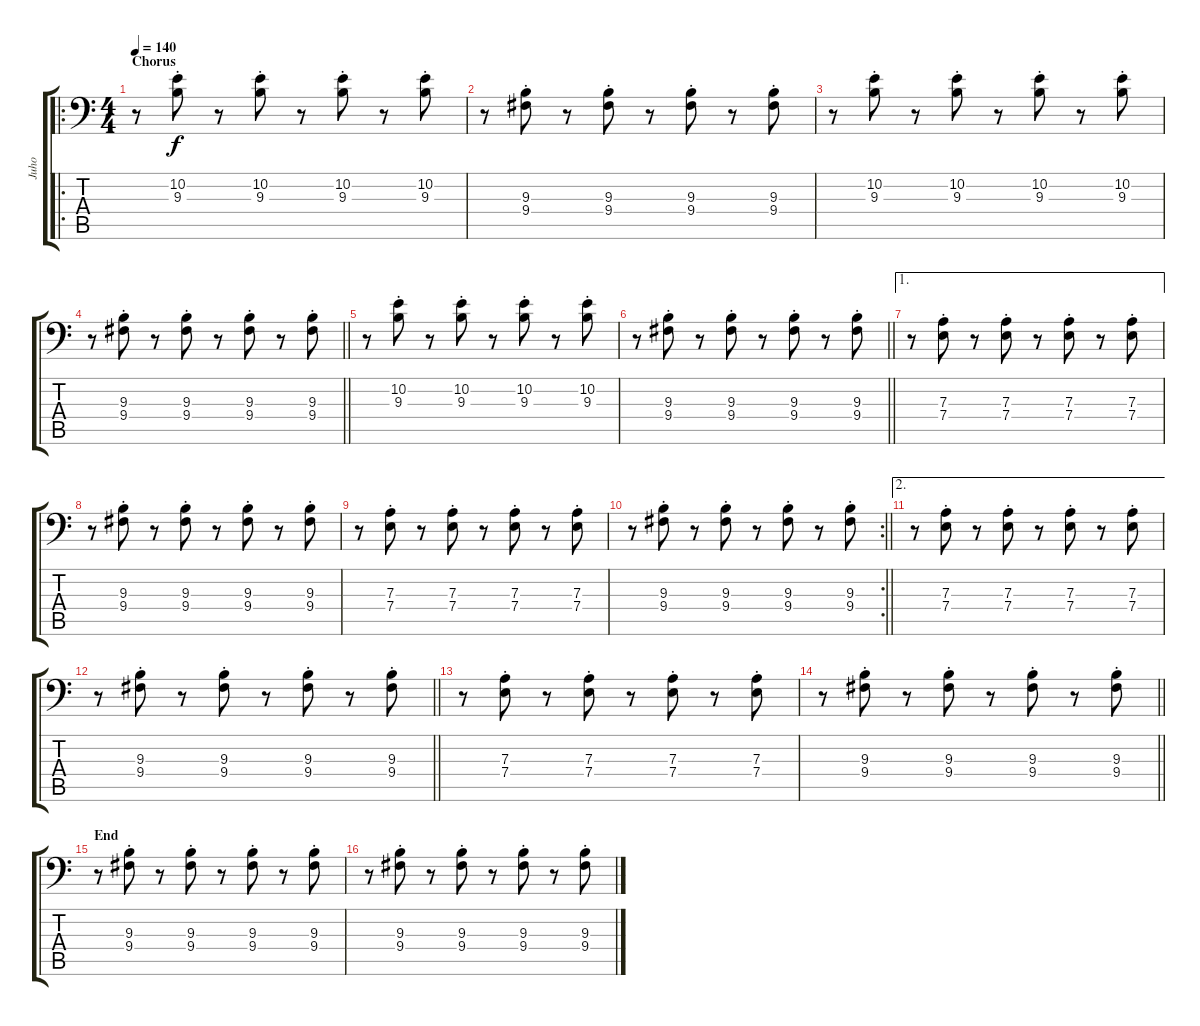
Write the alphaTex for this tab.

\track ("Juho" "Juho") {instrument accordion}
\staff {score tabs}
\tuning (B3 Gb3 D3 A2 E2 A1) {hide}
\ro
\ts (4 4)
\section ("" "Chorus")
\tempo 140
\clef f4
\ks c
r.8{dy f volume 12} (10.2{st} 9.3{st}).8 r.8 (10.2{st} 9.3{st}).8 r.8 (10.2{st} 9.3{st}).8 r.8 (10.2{st} 9.3{st}).8 |
r.8 (9.3{st} 9.4{st}).8 r.8 (9.3{st} 9.4{st}).8 r.8 (9.3{st} 9.4{st}).8 r.8 (9.3{st} 9.4{st}).8 |
r.8 (10.2{st} 9.3{st}).8 r.8 (10.2{st} 9.3{st}).8 r.8 (10.2{st} 9.3{st}).8 r.8 (10.2{st} 9.3{st}).8 |
\barLineRight lightlight
r.8 (9.3{st} 9.4{st}).8 r.8 (9.3{st} 9.4{st}).8 r.8 (9.3{st} 9.4{st}).8 r.8 (9.3{st} 9.4{st}).8 |
r.8 (10.2{st} 9.3{st}).8 r.8 (10.2{st} 9.3{st}).8 r.8 (10.2{st} 9.3{st}).8 r.8 (10.2{st} 9.3{st}).8 |
\barLineRight lightlight
r.8 (9.3{st} 9.4{st}).8 r.8 (9.3{st} 9.4{st}).8 r.8 (9.3{st} 9.4{st}).8 r.8 (9.3{st} 9.4{st}).8 |
\ae 1
\section ("" "")
r.8 (7.3{st} 7.4{st}).8 r.8 (7.3{st} 7.4{st}).8 r.8 (7.3{st} 7.4{st}).8 r.8 (7.3{st} 7.4{st}).8 |
r.8 (9.3{st} 9.4{st}).8 r.8 (9.3{st} 9.4{st}).8 r.8 (9.3{st} 9.4{st}).8 r.8 (9.3{st} 9.4{st}).8 |
r.8 (7.3{st} 7.4{st}).8 r.8 (7.3{st} 7.4{st}).8 r.8 (7.3{st} 7.4{st}).8 r.8 (7.3{st} 7.4{st}).8 |
\rc 2
\barLineRight lightlight
r.8 (9.3{st} 9.4{st}).8 r.8 (9.3{st} 9.4{st}).8 r.8 (9.3{st} 9.4{st}).8 r.8 (9.3{st} 9.4{st}).8 |
\ae 2
\section ("" "")
r.8 (7.3{st} 7.4{st}).8 r.8 (7.3{st} 7.4{st}).8 r.8 (7.3{st} 7.4{st}).8 r.8 (7.3{st} 7.4{st}).8 |
\barLineRight lightlight
r.8 (9.3{st} 9.4{st}).8 r.8 (9.3{st} 9.4{st}).8 r.8 (9.3{st} 9.4{st}).8 r.8 (9.3{st} 9.4{st}).8 |
r.8 (7.3{st} 7.4{st}).8 r.8 (7.3{st} 7.4{st}).8 r.8 (7.3{st} 7.4{st}).8 r.8 (7.3{st} 7.4{st}).8 |
\barLineRight lightlight
r.8 (9.3{st} 9.4{st}).8 r.8 (9.3{st} 9.4{st}).8 r.8 (9.3{st} 9.4{st}).8 r.8 (9.3{st} 9.4{st}).8 |
\section ("" "End")
r.8 (9.3{st} 9.4{st}).8 r.8 (9.3{st} 9.4{st}).8 r.8 (9.3{st} 9.4{st}).8 r.8 (9.3{st} 9.4{st}).8 |
r.8 (9.3{st} 9.4{st}).8 r.8 (9.3{st} 9.4{st}).8 r.8 (9.3{st} 9.4{st}).8 r.8 (9.3{st} 9.4{st}).8
